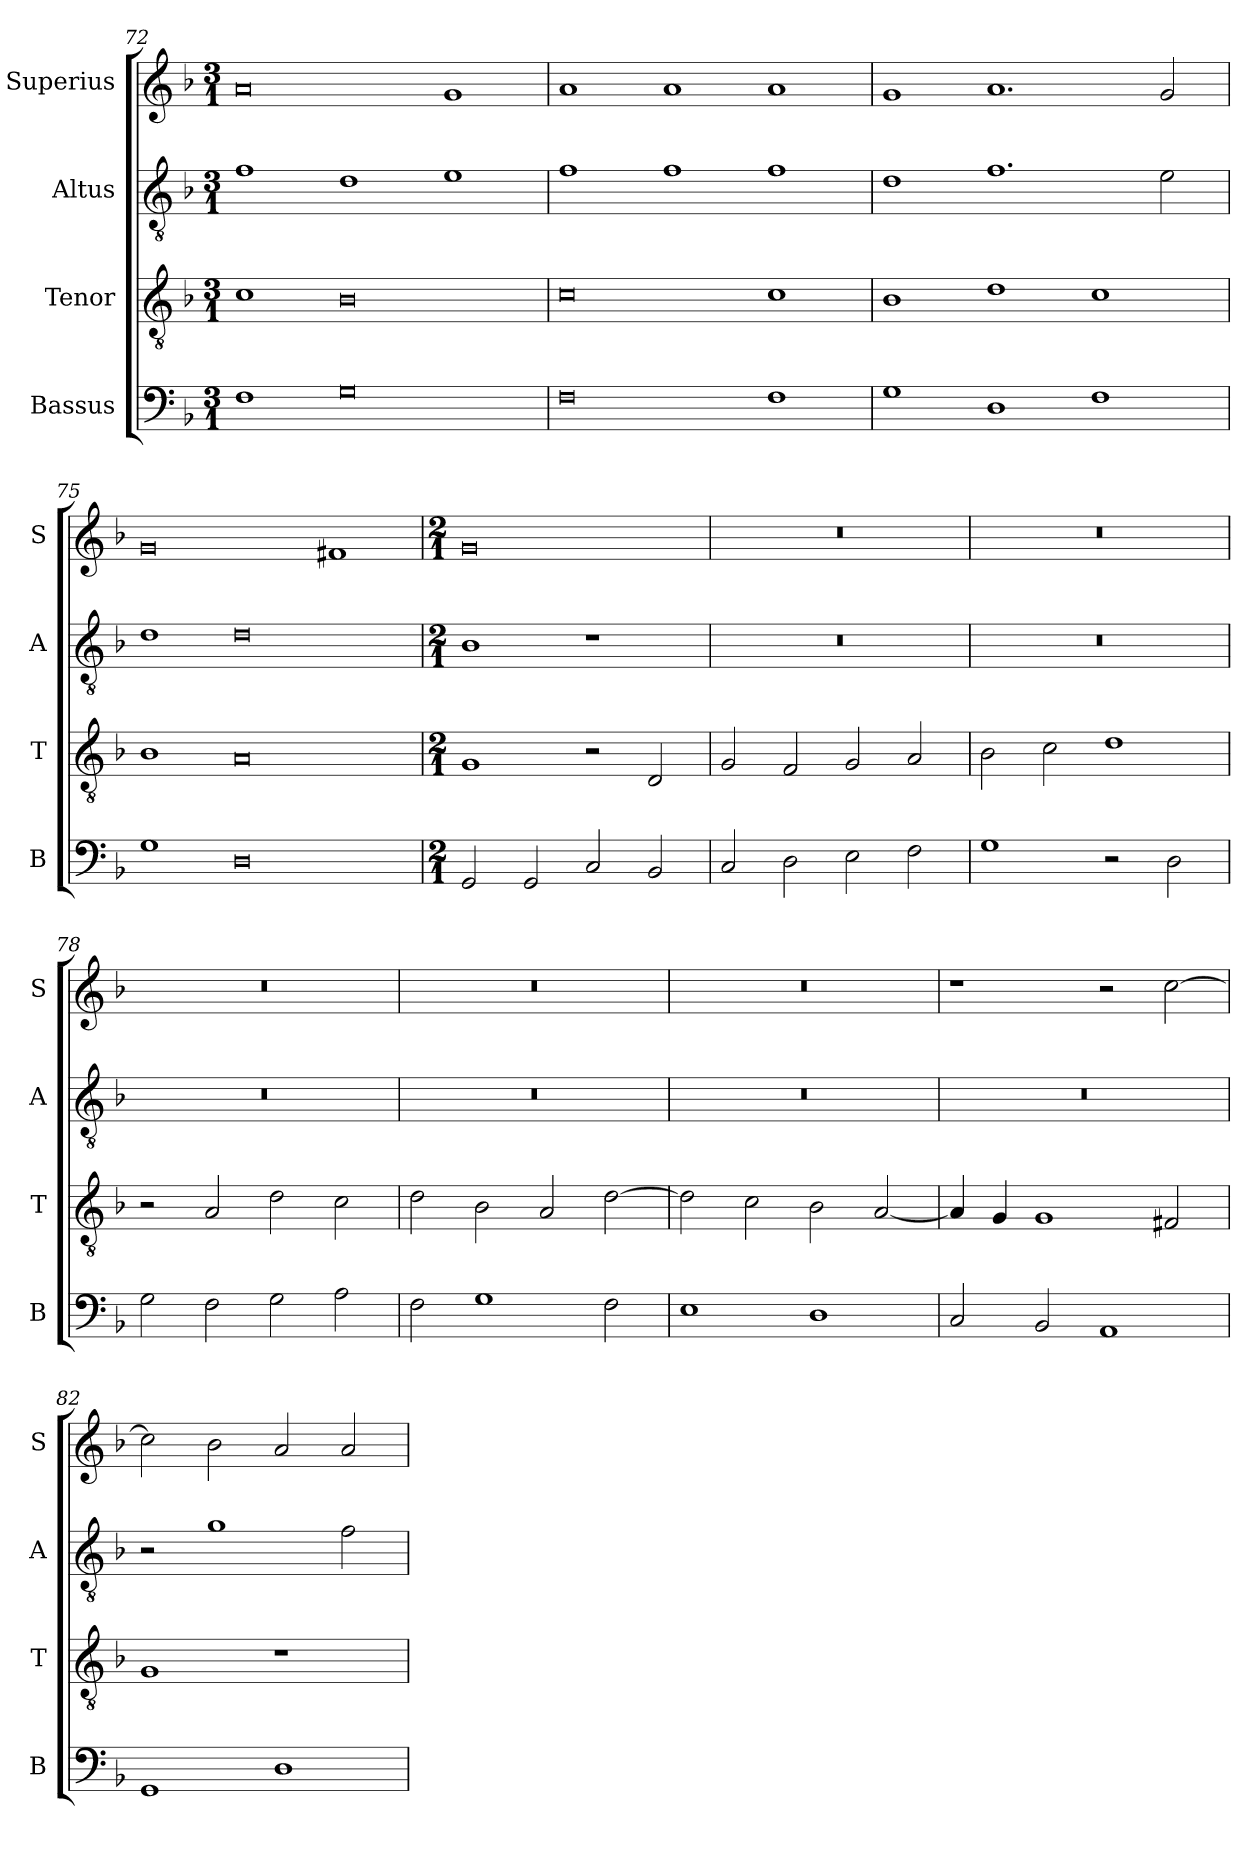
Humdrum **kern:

**kern	**kern	**kern	**kern
*part4	*part3	*part2	*part1
*staff4	*staff3	*staff2	*staff1
*I"Bassus	*I"Tenor	*I"Altus	*I"Superius
*I'B	*I'T	*I'A	*I'S
*clefF4	*clefGv2	*clefGv2	*clefG2
*k[b-]	*k[b-]	*k[b-]	*k[b-]
*F:	*F:	*F:	*F:
*M3/1	*M3/1	*M3/1	*M3/1
=72	=72	=72	=72
1F	1c	1f	0a
0G	0B-	1d	.
.	.	1e	1g
=73	=73	=73	=73
0F	0c	1f	1a
.	.	1f	1a
1F	1c	1f	1a
=74	=74	=74	=74
1G	1B-	1d	1g
1D	1d	1.f	1.a
1F	1c	.	.
.	.	2e	2g
=75	=75	=75	=75
1G	1B-	1d	0g
0D	0A	0d	.
.	.	.	1f#X
=	=	=	=
*M2/1	*M2/1	*M2/1	*M2/1
2GG	1G	1B-	0g
2GG	.	.	.
2C	2r	1r	.
2BB-	2D	.	.
=76	=76	=76	=76
2C	2G	0r	0r
2D	2F	.	.
2E	2G	.	.
2F	2A	.	.
=77	=77	=77	=77
1G	2B-	0r	0r
.	2c	.	.
2r	1d	.	.
2D	.	.	.
=78	=78	=78	=78
2G	2r	0r	0r
2F	2A	.	.
2G	2d	.	.
2A	2c	.	.
=79	=79	=79	=79
2F	2d	0r	0r
1G	2B-	.	.
.	2A	.	.
2F	[2d	.	.
=80	=80	=80	=80
1E	2d]	0r	0r
.	2c	.	.
1D	2B-	.	.
.	[2A	.	.
=81	=81	=81	=81
2C	4A]	0r	1r
.	4G	.	.
2BB-	1G	.	.
1AA	.	.	2r
.	2F#X	.	[2cc
=82	=82	=82	=82
1GG	1G	2r	2cc]
.	.	1g	2b-
1D	1r	.	2a
.	.	2f	2a
=	=	=	=
*-	*-	*-	*-
